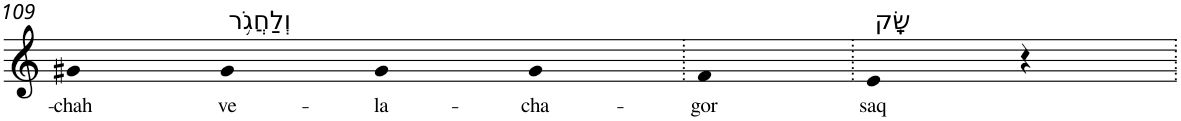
**kern	**text
*part1	*part1
*staff1	*staff1
*I"Piano	*
*I'Pno	*
!!LO:PB:g=z
*clefG2	*
*k[]	*
=109	=109
!	!LO:LY:b
4g#X	-chah
!LO:TX:a:t=וְלַחֲגֹ֥ר	!
!	!LO:LY:b
4g#	ve-
!	!LO:LY:b
4g#	-la-
!	!LO:LY:b
4g#	-cha-
=110.	=110.
!	!LO:LY:b
4f	-gor
=111.	=111.
!LO:TX:a:t=שָֽׂק	!
!	!LO:LY:b
4e	saq
4r	.
=.	=.
*-	*-
